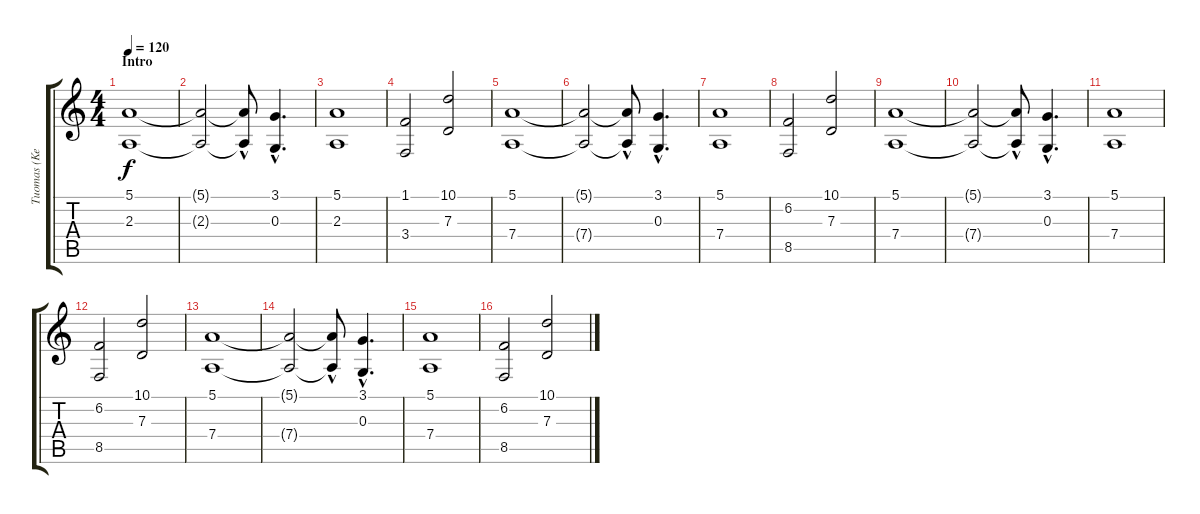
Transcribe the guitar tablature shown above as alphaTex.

\track ("Tuomas (Keyboards)" "Tuomas (Ke") {instrument pad4choir}
\staff {score tabs}
\tuning (E4 B3 G3 D3 A2 E2) {hide}
\ts (4 4)
\section ("" "Intro")
\tempo 120
\clef g2
\ks c
(5.1 2.3).1{dy f instrument pad4choir} |
(5.1{t} 2.3{t}).2 (5.1{hac t} 2.3{hac t}).8 (3.1{hac} 0.3{hac}).4{d} |
(5.1 2.3).1 |
(1.1 3.4).2 (10.1 7.3).2 |
(5.1 7.4).1 |
(5.1{t} 7.4{t}).2 (5.1{hac t} 7.4{hac t}).8 (3.1{hac} 0.3{hac}).4{d} |
(5.1 7.4).1 |
(6.2 8.5).2 (10.1 7.3).2 |
(5.1 7.4).1 |
(5.1{t} 7.4{t}).2 (5.1{hac t} 7.4{hac t}).8 (3.1{hac} 0.3{hac}).4{d} |
(5.1 7.4).1 |
(6.2 8.5).2 (10.1 7.3).2 |
(5.1 7.4).1 |
(5.1{t} 7.4{t}).2 (5.1{hac t} 7.4{hac t}).8 (3.1{hac} 0.3{hac}).4{d} |
(5.1 7.4).1 |
(6.2 8.5).2 (10.1 7.3).2
